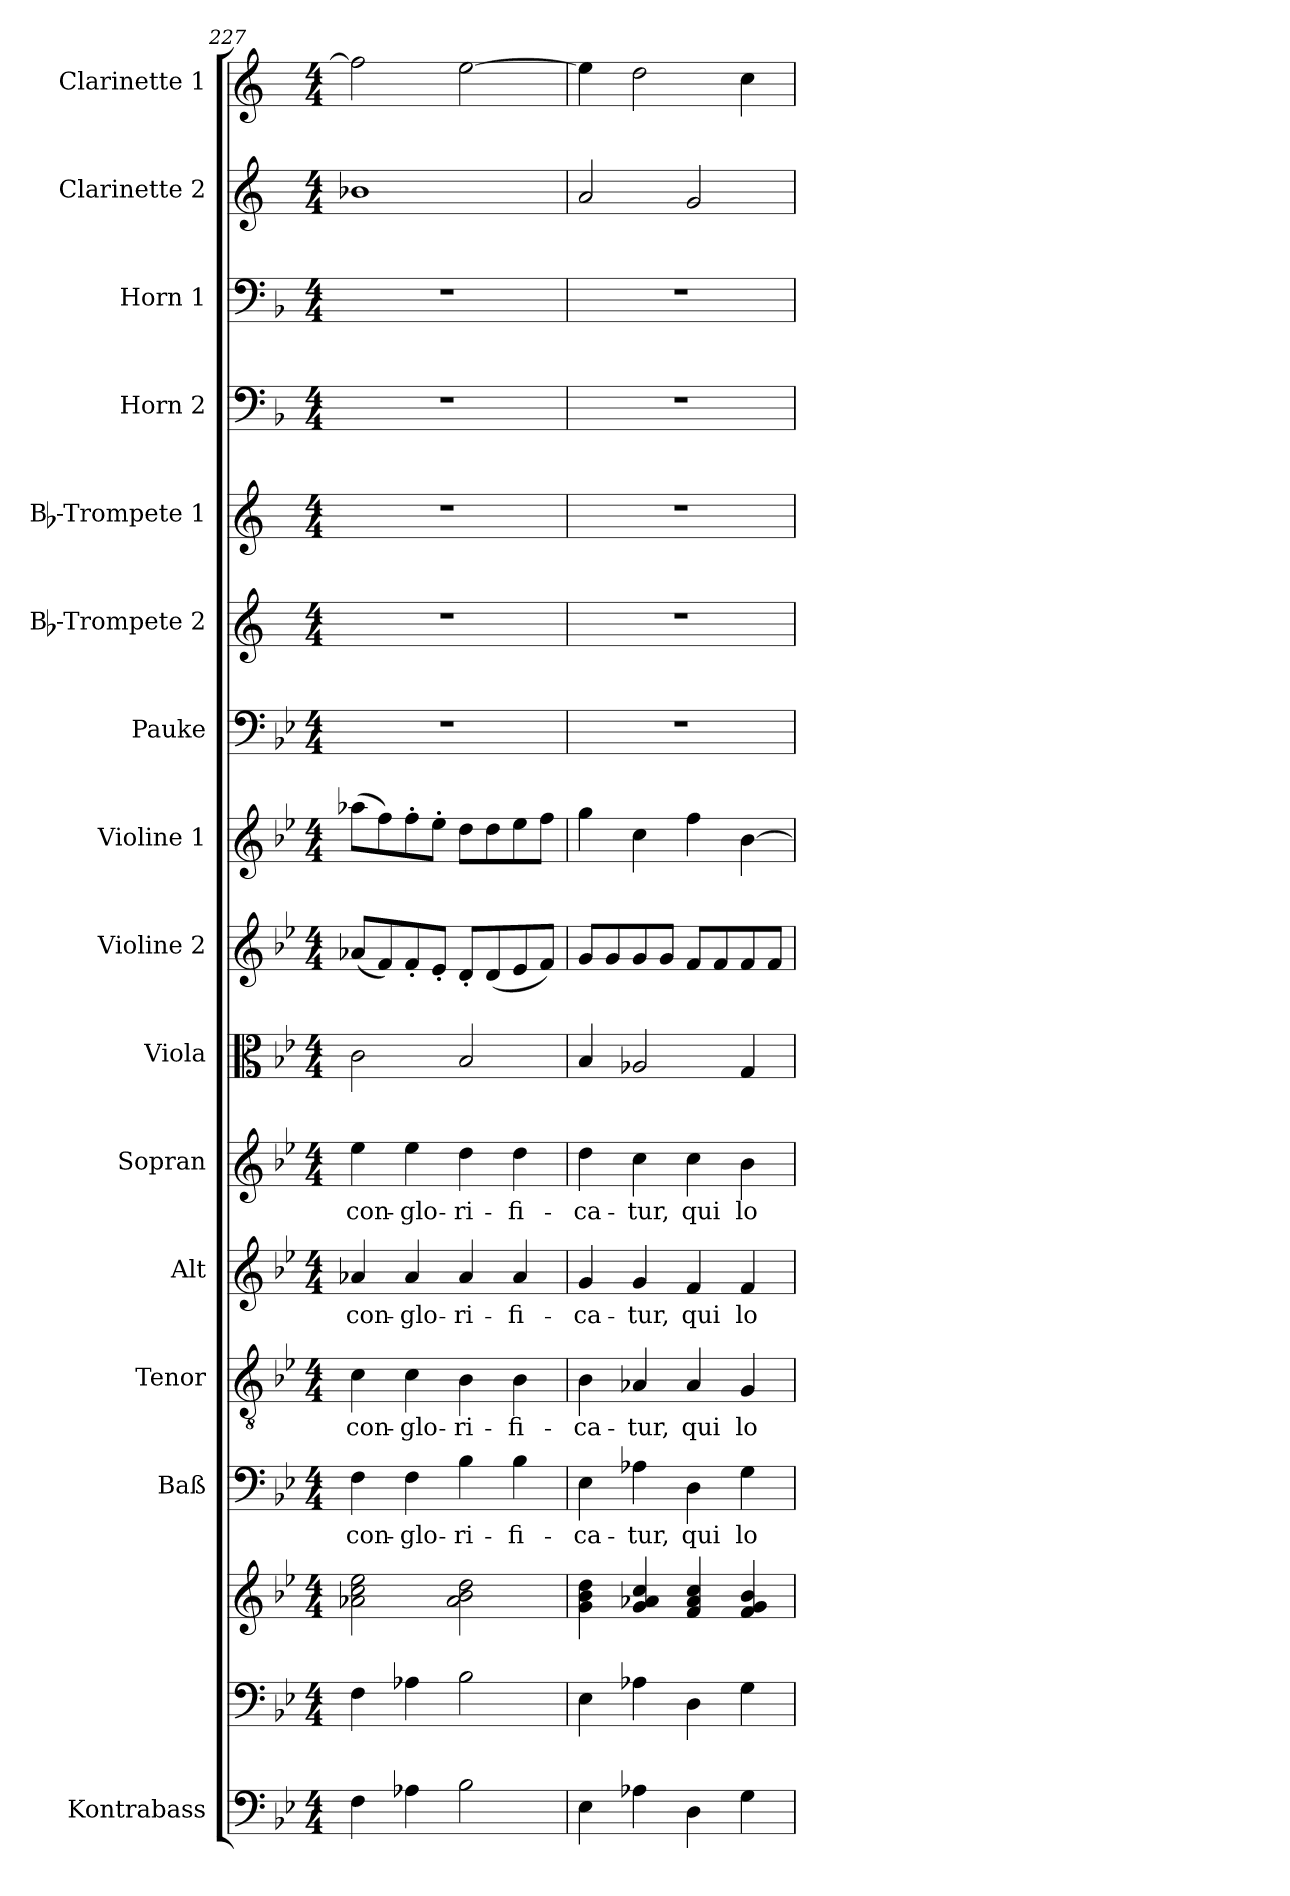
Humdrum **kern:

**kern	**kern	**kern	**kern	**text	**kern	**text	**kern	**text	**kern	**text	**kern	**kern	**kern	**kern	**kern	**kern	**kern	**kern	**kern	**kern
*part16	*part15	*part15	*part14	*part14	*part13	*part13	*part12	*part12	*part11	*part11	*part10	*part9	*part8	*part7	*part6	*part5	*part4	*part3	*part2	*part1
*staff17	*staff16	*staff15	*staff14	*staff14	*staff13	*staff13	*staff12	*staff12	*staff11	*staff11	*staff10	*staff9	*staff8	*staff7	*staff6	*staff5	*staff4	*staff3	*staff2	*staff1
*I"Kontrabass	*	*	*I"Baß	*	*I"Tenor	*	*I"Alt	*	*I"Sopran	*	*I"Viola	*I"Violine 2	*I"Violine 1	*I"Pauke	*I"Bb-Trompete 2	*I"Bb-Trompete 1	*I"Horn 2	*I"Horn 1	*I"Clarinette 2	*I"Clarinette 1
*I'Kb.	*	*	*I'Baß	*	*I'Ten	*	*I'Alt	*	*I'Sop	*	*I'Vla.	*I'Vln. 2	*I'Vln. 1	*I'Pk.	*I'Bb Trp. 2	*I'Bb Trp. 1	*I'Hrn. 2	*I'Hrn. 1	*I'Cl. 2	*I'Cl. 1
*clefF4	*clefF4	*clefG2	*clefF4	*	*clefGv2	*	*clefG2	*	*clefG2	*	*clefC3	*clefG2	*clefG2	*clefF4	*clefG2	*clefG2	*clefF4	*clefF4	*clefG2	*clefG2
*ITrd7c12	*	*	*	*	*	*	*	*	*	*	*	*	*	*	*ITrd1c2	*ITrd1c2	*ITrd4c7	*ITrd4c7	*ITrd1c2	*ITrd1c2
*k[b-e-]	*k[b-e-]	*k[b-e-]	*k[b-e-]	*	*k[b-e-]	*	*k[b-e-]	*	*k[b-e-]	*	*k[b-e-]	*k[b-e-]	*k[b-e-]	*k[b-e-]	*k[b-e-]	*k[b-e-]	*k[b-e-]	*k[b-e-]	*k[b-e-]	*k[b-e-]
*B-:	*B-:	*B-:	*B-:	*	*B-:	*	*B-:	*	*B-:	*	*B-:	*B-:	*B-:	*B-:	*B-:	*B-:	*B-:	*B-:	*B-:	*B-:
*M4/4	*M4/4	*M4/4	*M4/4	*	*M4/4	*	*M4/4	*	*M4/4	*	*M4/4	*M4/4	*M4/4	*M4/4	*M4/4	*M4/4	*M4/4	*M4/4	*M4/4	*M4/4
=227	=227	=227	=227	=227	=227	=227	=227	=227	=227	=227	=227	=227	=227	=227	=227	=227	=227	=227	=227	=227
!	!	!	!	!LO:LY:b	!	!LO:LY:b	!	!LO:LY:b	!	!LO:LY:b	!	!	!	!	!	!	!	!	!	!
4FF\	4F\	2a-X\ 2cc\ 2ee-\	4F\	con-	4c\	con-	4a-X/	con-	4ee-\	con-	2c\	(<8a-X/L	(>8aa-X\L	1r	1r	1r	1r	1r	1a-X	2ee-\]
.	.	.	.	.	.	.	.	.	.	.	.	8f/)	8ff\)	.	.	.	.	.	.	.
!	!	!	!	!LO:LY:b	!	!LO:LY:b	!	!LO:LY:b	!	!LO:LY:b	!	!	!	!	!	!	!	!	!	!
4AA-X\	4A-X\	.	4F\	-glo-	4c\	-glo-	4a-/	-glo-	4ee-\	-glo-	.	8f'</	8ff'>\	.	.	.	.	.	.	.
.	.	.	.	.	.	.	.	.	.	.	.	8e-'</J	8ee-'>\J	.	.	.	.	.	.	.
!	!	!	!	!LO:LY:b	!	!LO:LY:b	!	!LO:LY:b	!	!LO:LY:b	!	!	!	!	!	!	!	!	!	!
2BB-\	2B-\	2a-\ 2b-\ 2dd\	4B-\	-ri-	4B-\	-ri-	4a-/	-ri-	4dd\	-ri-	2B-/	8d'</L	8dd\L	.	.	.	.	.	.	[2dd\
.	.	.	.	.	.	.	.	.	.	.	.	(<8d/	8dd\	.	.	.	.	.	.	.
!	!	!	!	!LO:LY:b	!	!LO:LY:b	!	!LO:LY:b	!	!LO:LY:b	!	!	!	!	!	!	!	!	!	!
.	.	.	4B-\	-fi-	4B-\	-fi-	4a-/	-fi-	4dd\	-fi-	.	8e-/	8ee-\	.	.	.	.	.	.	.
.	.	.	.	.	.	.	.	.	.	.	.	8f/J)	8ff\J	.	.	.	.	.	.	.
=228	=228	=228	=228	=228	=228	=228	=228	=228	=228	=228	=228	=228	=228	=228	=228	=228	=228	=228	=228	=228
!	!	!	!	!LO:LY:b	!	!LO:LY:b	!	!LO:LY:b	!	!LO:LY:b	!	!	!	!	!	!	!	!	!	!
4EE-\	4E-\	4g\ 4b-\ 4dd\	4E-\	-ca-	4B-\	-ca-	4g/	-ca-	4dd\	-ca-	4B-/	8g/L	4gg\	1r	1r	1r	1r	1r	2g/	4dd\]
.	.	.	.	.	.	.	.	.	.	.	.	8g/	.	.	.	.	.	.	.	.
!	!	!	!	!LO:LY:b	!	!LO:LY:b	!	!LO:LY:b	!	!LO:LY:b	!	!	!	!	!	!	!	!	!	!
4AA-X\	4A-X\	4g/ 4a-X/ 4cc/	4A-X\	-tur,	4A-X/	-tur,	4g/	-tur,	4cc\	-tur,	2A-X/	8g/	4cc\	.	.	.	.	.	.	2cc\
.	.	.	.	.	.	.	.	.	.	.	.	8g/J	.	.	.	.	.	.	.	.
!	!	!	!	!LO:LY:b	!	!LO:LY:b	!	!LO:LY:b	!	!LO:LY:b	!	!	!	!	!	!	!	!	!	!
4DD\	4D\	4f/ 4a-/ 4cc/	4D\	qui	4A-/	qui	4f/	qui	4cc\	qui	.	8f/L	4ff\	.	.	.	.	.	2f/	.
.	.	.	.	.	.	.	.	.	.	.	.	8f/	.	.	.	.	.	.	.	.
!	!	!	!	!LO:LY:b	!	!LO:LY:b	!	!LO:LY:b	!	!LO:LY:b	!	!	!	!	!	!	!	!	!	!
4GG\	4G\	4f/ 4g/ 4b-/	4G\	lo-	4G/	lo-	4f/	lo-	4b-\	lo-	4G/	8f/	[4b-\	.	.	.	.	.	.	4b-\
.	.	.	.	.	.	.	.	.	.	.	.	8f/J	.	.	.	.	.	.	.	.
=	=	=	=	=	=	=	=	=	=	=	=	=	=	=	=	=	=	=	=	=
*-	*-	*-	*-	*-	*-	*-	*-	*-	*-	*-	*-	*-	*-	*-	*-	*-	*-	*-	*-	*-
